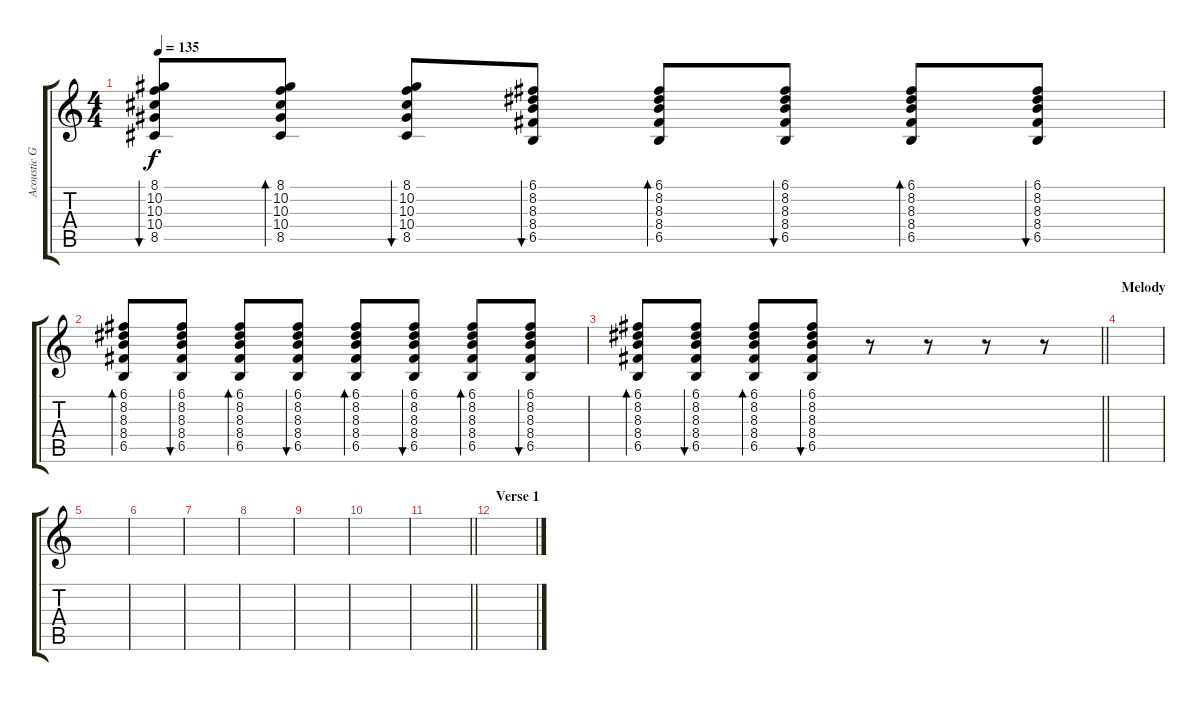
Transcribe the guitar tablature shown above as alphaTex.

\track ("Acoustic Guitar" "Acoustic G") {instrument acousticguitarsteel}
\staff {score tabs}
\tuning (C4 G3 Eb3 Bb2 F2 C2) {hide}
\ts (4 4)
\tempo 135
\clef g2
\ks c
(8.1 10.2 10.3 10.4 8.5).8{bu 60 dy f} (8.1 10.2 10.3 10.4 8.5).8{bd 60} (8.1 10.2 10.3 10.4 8.5).8{bu 60} (6.1 8.2 8.3 8.4 6.5).8{bu 60} (6.1 8.2 8.3 8.4 6.5).8{bd 60} (6.1 8.2 8.3 8.4 6.5).8{bu 60} (6.1 8.2 8.3 8.4 6.5).8{bd 60} (6.1 8.2 8.3 8.4 6.5).8{bu 60} |
(6.1 8.2 8.3 8.4 6.5).8{bd 60} (6.1 8.2 8.3 8.4 6.5).8{bu 60} (6.1 8.2 8.3 8.4 6.5).8{bd 60} (6.1 8.2 8.3 8.4 6.5).8{bu 60} (6.1 8.2 8.3 8.4 6.5).8{bd 60} (6.1 8.2 8.3 8.4 6.5).8{bu 60} (6.1 8.2 8.3 8.4 6.5).8{bd 60} (6.1 8.2 8.3 8.4 6.5).8{bu 60} |
\barLineRight lightlight
(6.1 8.2 8.3 8.4 6.5).8{bd 60} (6.1 8.2 8.3 8.4 6.5).8{bu 60} (6.1 8.2 8.3 8.4 6.5).8{bd 60} (6.1 8.2 8.3 8.4 6.5).8{bu 60} r.8 r.8 r.8 r.8 |
\section ("" "Melody")
|
|
|
|
|
|
|
\barLineRight lightlight
|
\section ("" "Verse 1")
